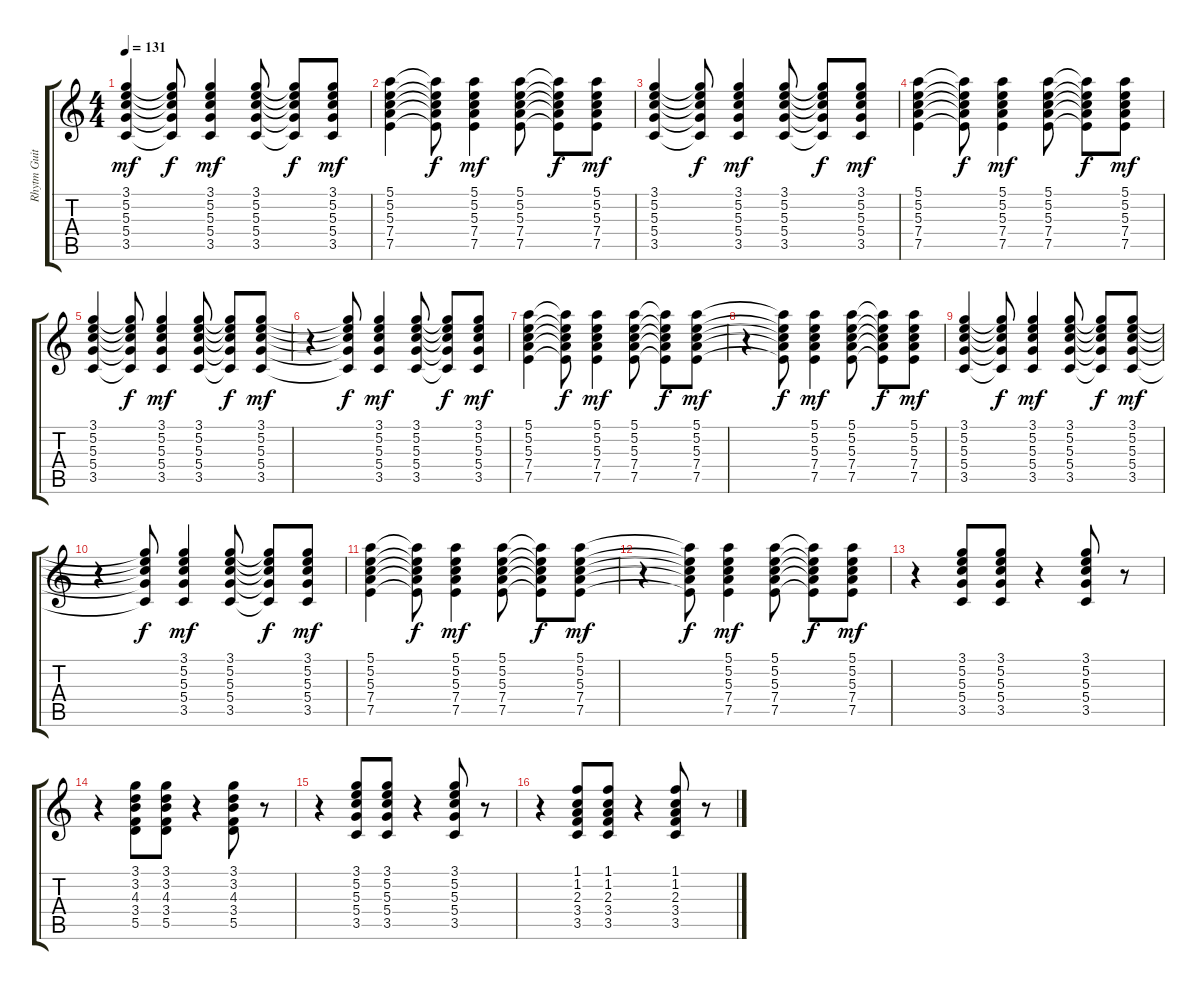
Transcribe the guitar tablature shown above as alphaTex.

\track ("Rhytm Guitar" "Rhytm Guit") {instrument acousticguitarsteel}
\staff {score tabs}
\tuning (E4 B3 G3 D3 A2 E2) {hide}
\ts (4 4)
\tempo 131
\clef g2
\ks c
(3.1 5.2 5.3 5.4 3.5).4{dy mf instrument acousticguitarsteel} (3.1{t} 5.2{t} 5.3{t} 5.4{t} 3.5{t}).8{dy f} (3.1 5.2 5.3 5.4 3.5).4{dy mf} (3.1 5.2 5.3 5.4 3.5).8 (3.1{t} 5.2{t} 5.3{t} 5.4{t} 3.5{t}).8{dy f} (3.1 5.2 5.3 5.4 3.5).8{dy mf} |
(5.1 5.2 5.3 7.4 7.5).4 (5.1{t} 5.2{t} 5.3{t} 7.4{t} 7.5{t}).8{dy f} (5.1 5.2 5.3 7.4 7.5).4{dy mf} (5.1 5.2 5.3 7.4 7.5).8 (5.1{t} 5.2{t} 5.3{t} 7.4{t} 7.5{t}).8{dy f} (5.1 5.2 5.3 7.4 7.5).8{dy mf} |
(3.1 5.2 5.3 5.4 3.5).4 (3.1{t} 5.2{t} 5.3{t} 5.4{t} 3.5{t}).8{dy f} (3.1 5.2 5.3 5.4 3.5).4{dy mf} (3.1 5.2 5.3 5.4 3.5).8 (3.1{t} 5.2{t} 5.3{t} 5.4{t} 3.5{t}).8{dy f} (3.1 5.2 5.3 5.4 3.5).8{dy mf} |
(5.1 5.2 5.3 7.4 7.5).4 (5.1{t} 5.2{t} 5.3{t} 7.4{t} 7.5{t}).8{dy f} (5.1 5.2 5.3 7.4 7.5).4{dy mf} (5.1 5.2 5.3 7.4 7.5).8 (5.1{t} 5.2{t} 5.3{t} 7.4{t} 7.5{t}).8{dy f} (5.1 5.2 5.3 7.4 7.5).8{dy mf} |
(3.1 5.2 5.3 5.4 3.5).4 (3.1{t} 5.2{t} 5.3{t} 5.4{t} 3.5{t}).8{dy f} (3.1 5.2 5.3 5.4 3.5).4{dy mf} (3.1 5.2 5.3 5.4 3.5).8 (3.1{t} 5.2{t} 5.3{t} 5.4{t} 3.5{t}).8{dy f} (3.1 5.2 5.3 5.4 3.5).8{dy mf} |
r.4 (3.1{t} 5.2{t} 5.3{t} 5.4{t} 3.5{t}).8{dy f} (3.1 5.2 5.3 5.4 3.5).4{dy mf} (3.1 5.2 5.3 5.4 3.5).8 (3.1{t} 5.2{t} 5.3{t} 5.4{t} 3.5{t}).8{dy f} (3.1 5.2 5.3 5.4 3.5).8{dy mf} |
(5.1 5.2 5.3 7.4 7.5).4 (5.1{t} 5.2{t} 5.3{t} 7.4{t} 7.5{t}).8{dy f} (5.1 5.2 5.3 7.4 7.5).4{dy mf} (5.1 5.2 5.3 7.4 7.5).8 (5.1{t} 5.2{t} 5.3{t} 7.4{t} 7.5{t}).8{dy f} (5.1 5.2 5.3 7.4 7.5).8{dy mf} |
r.4 (5.1{t} 5.2{t} 5.3{t} 7.4{t} 7.5{t}).8{dy f} (5.1 5.2 5.3 7.4 7.5).4{dy mf} (5.1 5.2 5.3 7.4 7.5).8 (5.1{t} 5.2{t} 5.3{t} 7.4{t} 7.5{t}).8{dy f} (5.1 5.2 5.3 7.4 7.5).8{dy mf} |
(3.1 5.2 5.3 5.4 3.5).4 (3.1{t} 5.2{t} 5.3{t} 5.4{t} 3.5{t}).8{dy f} (3.1 5.2 5.3 5.4 3.5).4{dy mf} (3.1 5.2 5.3 5.4 3.5).8 (3.1{t} 5.2{t} 5.3{t} 5.4{t} 3.5{t}).8{dy f} (3.1 5.2 5.3 5.4 3.5).8{dy mf} |
r.4 (3.1{t} 5.2{t} 5.3{t} 5.4{t} 3.5{t}).8{dy f} (3.1 5.2 5.3 5.4 3.5).4{dy mf} (3.1 5.2 5.3 5.4 3.5).8 (3.1{t} 5.2{t} 5.3{t} 5.4{t} 3.5{t}).8{dy f} (3.1 5.2 5.3 5.4 3.5).8{dy mf} |
(5.1 5.2 5.3 7.4 7.5).4 (5.1{t} 5.2{t} 5.3{t} 7.4{t} 7.5{t}).8{dy f} (5.1 5.2 5.3 7.4 7.5).4{dy mf} (5.1 5.2 5.3 7.4 7.5).8 (5.1{t} 5.2{t} 5.3{t} 7.4{t} 7.5{t}).8{dy f} (5.1 5.2 5.3 7.4 7.5).8{dy mf} |
r.4 (5.1{t} 5.2{t} 5.3{t} 7.4{t} 7.5{t}).8{dy f} (5.1 5.2 5.3 7.4 7.5).4{dy mf} (5.1 5.2 5.3 7.4 7.5).8 (5.1{t} 5.2{t} 5.3{t} 7.4{t} 7.5{t}).8{dy f} (5.1 5.2 5.3 7.4 7.5).8{dy mf} |
r.4 (3.1 5.2 5.3 5.4 3.5).8 (3.1 5.2 5.3 5.4 3.5).8 r.4 (3.1 5.2 5.3 5.4 3.5).8 r.8 |
r.4 (3.1 3.2 4.3 3.4 5.5).8 (3.1 3.2 4.3 3.4 5.5).8 r.4 (3.1 3.2 4.3 3.4 5.5).8 r.8 |
r.4 (3.1 5.2 5.3 5.4 3.5).8 (3.1 5.2 5.3 5.4 3.5).8 r.4 (3.1 5.2 5.3 5.4 3.5).8 r.8 |
r.4 (1.1 1.2 2.3 3.4 3.5).8 (1.1 1.2 2.3 3.4 3.5).8 r.4 (1.1 1.2 2.3 3.4 3.5).8 r.8
